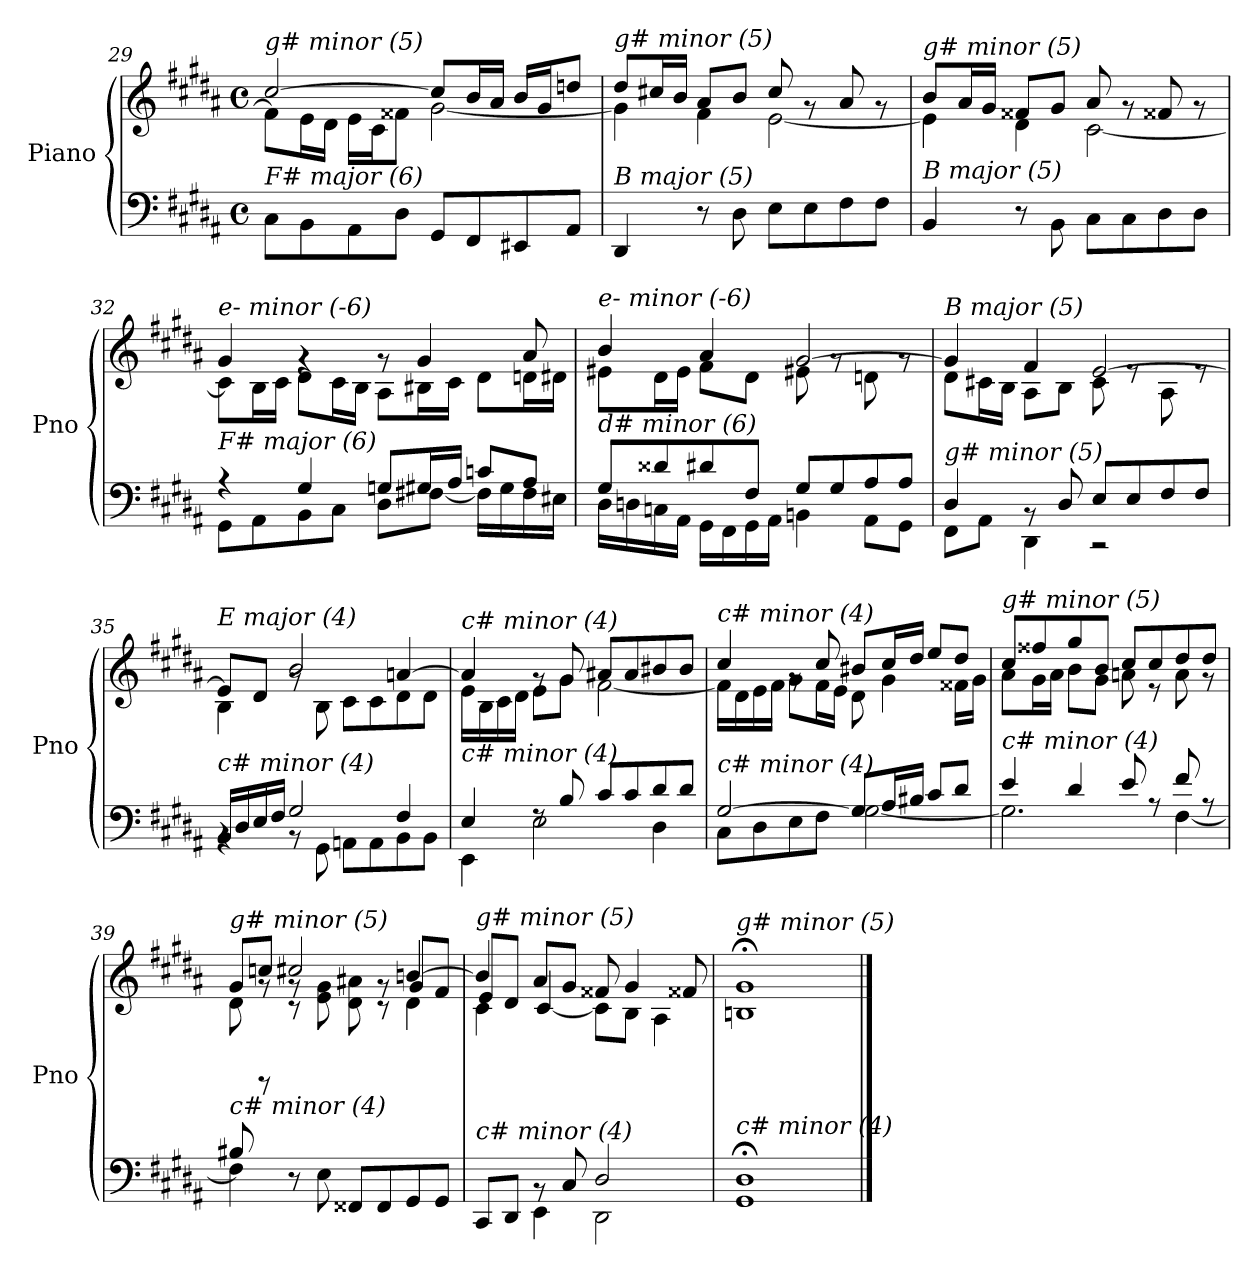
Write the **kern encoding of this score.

**kern	**kern
*part1	*part1
*staff2	*staff1
*I"Piano	*
*I'Pno	*
!!LO:LB:g=z
*clefF4	*clefG2
*k[f#c#g#d#a#]	*k[f#c#g#d#a#]
*M4/4	*M4/4
*met(c)	*met(c)
=29	=29
*	*^
!	!LO:TX:i:t=g# minor (5)	!
!LO:TX:i:t=F# major (6)	!	!
8C#\L	[2cc#/	8f#\L]
8BB\	.	16e\L
.	.	16d#\JJ
8AA#\	.	16e\LL
.	.	16c#\J
8D#\J	.	8f##X\J
8GG#/L	8cc#/L]	[2g#\
8FF#/	16b/L	.
.	16a#/JJ	.
8EE#X/	16b/LL	.
.	16g#/J	.
8AA#/J	8ddni/J	.
!!LO:LB:g=z	!!
=30	=30	=30
!	!LO:TX:i:t=g# minor (5)	!
!LO:TX:i:t=B major (5)	!	!
4DD#/	8dd#/L	4g#\]
.	16cc#X/L	.
.	16b/JJ	.
8r	8a#/L	4f#\
8D#\	8b/J	.
8E\L	8cc#/	[2e\
8E\	8rg	.
8F#\	8a#/	.
8F#\J	8rg	.
=31	=31	=31
!	!LO:TX:i:t=g# minor (5)	!
!LO:TX:i:t=B major (5)	!	!
4BB/	8b/L	4e\]
.	16a#/L	.
.	16g#/JJ	.
8r	8f##X/L	4d#\
8BB\	8g#/J	.
8C#\L	8a#/	[2c#\
8C#\	8rg	.
8D#\	8f##X/	.
8D#\J	8rg	.
=32	=32	=32
*^	*	*
!	!	!LO:TX:i:t=e- minor (-6)	!
!LO:TX:i:t=F# major (6)	!	!	!
4r	8GG#\L	4g#/	8c#\L]
.	8AA#\	.	16B\L
.	.	.	16c#\JJ
4G#/	8BB\	4rg	8d#\L
.	8C#\J	.	16c#\L
.	.	.	16B\JJ
8Gni/L	8D#\L	8rg	8A#\L
16G#/L	[8F#X\J	4g#/	16B#X\L
16A#/JJ	.	.	16c#\JJ
8cni/L	16F#\LL]	.	8d#\L
.	16G#\	.	.
8A#/J	16F#\	8a#/	16dni\L
.	16E#X\JJ	.	16d#\JJ
!!LO:LB:g=z	!!
=33	=33	=33	=33
!	!	!LO:TX:i:t=e- minor (-6)	!
!LO:TX:i:t=d# minor (6)	!	!	!
8G#/L	16D#\LL	4b/	8e#X\L
.	16Dni\	.	.
8d##Xi/	16Cni\	.	16d#\L
.	16AA#\JJ	.	16e#\JJ
8d#/	16GG#\LL	4a#/	8f#\L
.	16FF#\	.	.
8F#/J	16GG#\	.	8d#\J
.	16AA#\JJ	.	.
8G#/L	4BBn\	[2g#/	8e#X\
8G#/	.	.	8rg
8A#/	8AA#\L	.	8dni\
8A#/J	8GG#\J	.	8rg
=34	=34	=34	=34
!	!	!LO:TX:i:t=B major (5)	!
!LO:TX:i:t=g# minor (5)	!	!	!
4D#/	8FF#\L	4g#/]	8d#\L
.	8AA#\J	.	16c#X\L
.	.	.	16B\JJ
8rBB	4DD#\	4f#/	8A#\L
8D#/	.	.	8B\J
8E/L	2r	[2e/	8c#\
8E/	.	.	8re
8F#/	.	.	8A#\
8F#/J	.	.	8re
=35	=35	=35	=35
!	!	!LO:TX:i:t=E major (4)	!
!LO:TX:i:t=c# minor (4)	!	!	!
16BB/LL	4rBB	8e/L]	4B\
16D#/	.	.	.
16E/	.	8d#/J	.
16F#/JJ	.	.	.
2G#/	8rBB	2b/	8rg
.	8GG#\	.	8B\
.	8AAn\L	.	8c#\L
.	8AA\	.	8c#\
4F#/	8BB\	[4an/	8d#\
.	8BB\J	.	8d#\J
!!LO:LB:g=z	!!
=36	=36	=36	=36
!	!	!LO:TX:i:t=c# minor (4)	!
!LO:TX:i:t=c# minor (4)	!	!	!
4E/	4EE\	4a/]	16e\LL
.	.	.	16B\
.	.	.	16c#\
.	.	.	16d#\JJ
8rF	2E\	8rg	8e\L
8B/	.	8g#/	8g#\J
8c#/L	.	8a#X/L	[2f#\
8c#/	.	8a#/	.
8d#/	4D#\	8b#X/	.
8d#/J	.	8b#/J	.
=37	=37	=37	=37
!	!	!LO:TX:i:t=c# minor (4)	!
!LO:TX:i:t=c# minor (4)	!	!	!
[2G#/	8C#\L	4cc#/	16f#\LL]
.	.	.	16d#\
.	8D#\	.	16e\
.	.	.	16f#\JJ
.	8E\	8rg	8g#\L
.	8F#\J	8cc#/	16f#\L
.	.	.	16e\JJ
8G#/L]	[2G#\	8b#X/L	8d#\
16A#/L	.	16cc#/L	4g#\
16B#X/JJ	.	16dd#/JJ	.
8c#/L	.	8ee/L	.
8d#/J	.	8dd#/J	16f##X\LL
.	.	.	16g#\JJ
=38	=38	=38	=38
!	!	!LO:TX:i:t=g# minor (5)	!
!LO:TX:i:t=c# minor (4)	!	!	!
4e/	2.G#\]	8cc#/L	8a#\L
.	.	8ff##X/	16g#\L
.	.	.	16a#\JJ
4d#/	.	8gg#/	8b\L
.	.	8b/J	8g#\J
8e/	.	8cc#/L	8an\
8rA	.	8cc#/	8r
8f#/	[4F#\	8dd#/	8a\
8rA	.	8dd#/J	8r
!!LO:PB:g=z
=39	=39	=39	=39
*	*^	*^	*^
!	!	!	!LO:TX:i:t=g# minor (5)	!	!	!
!LO:TX:i:t=c# minor (4)	!	!	!	!	!	!
8B#X/	4ryy	4F#\]	8g#/L	8d#\	8ryy	4ryy
4ryy	.	.	8ccni/J	8rg	8rCC	.
.	8r	2.ryy	2cc#/	8rg	8rc	2.ryy
4ryy	8E\	.	.	8e\ 8g#\	4ryy	.
.	8FF##X/L	.	.	8d#\ 8a#X\	.	.
4.ryy	8FF##/	.	.	8rg	8rc	.
.	8GG#/	.	[4bn/	4d#\	8g#/L	.
.	8GG#/J	.	.	.	8f#/J	.
=40	=40	=40	=40	=40	=40	=40
!	!	!	!LO:TX:i:t=g# minor (5)	!	!	!
!LO:TX:i:t=c# minor (4)	!	!	!	!	!	!
4ryy	8CC#/L	4ryy	4b/]	4c#\	8e/L	4ryy
.	8DD#/J	.	.	.	8d#/J	.
2.ryy	8rBB	4EE\	8a#/L	[4c#/	2.ryy	2.ryy
.	8C#/	.	8g#/J	.	.	.
.	2D#/	2DD#\	8f##X/	8c#\L]	.	.
.	.	.	4g#/	8B\J	.	.
.	.	.	.	4A#\	.	.
.	.	.	8f##X/	.	.	.
*v	*v	*v	*	*	*	*
*	*v	*v	*v	*v
=41	=41
!	!LO:TX:i:t=g# minor (5)
!LO:TX:i:t=c# minor (4)	!
1GG#; 1D#;	1Bn;< 1g#;<
==	==
*-	*-
